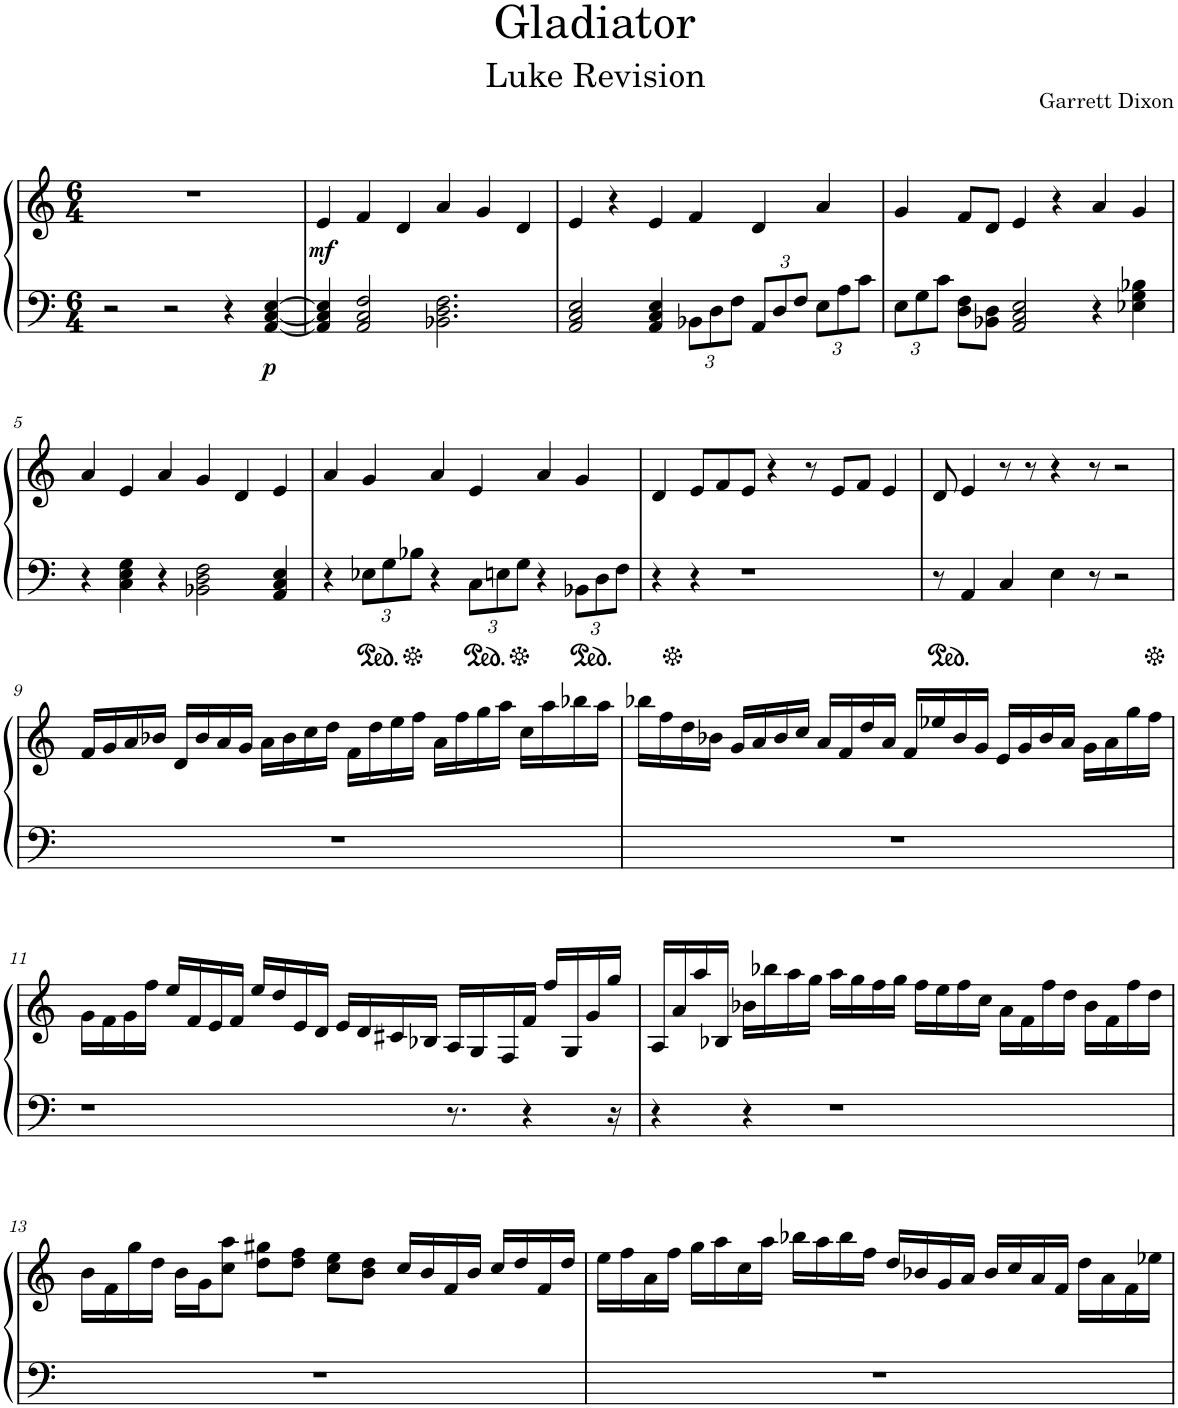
**kern	**kern	**dynam
*part1	*part1	*part1
*staff2	*staff1	*staff1/2
*I"Piano	*	*
*I'Pno.	*	*
*clefF4	*clefG2	*
*k[]	*k[]	*
*M6/4	*M6/4	*
=1	=1	=1
2r	1.r	.
2r	.	.
4r	.	.
!	!	!LO:DY:b=2
[4AA/ [4C/ [4E/	.	p
=2	=2	=2
!	!	!LO:DY:b
4AA/] 4C/] 4E/]	4e/	mf
2AA/ 2C/ 2F/	4f/	.
.	4d/	.
2.BB-X\ 2.D\ 2.F\	4a/	.
.	4g/	.
.	4d/	.
=3	=3	=3
2AA/ 2C/ 2E/	4e/	.
.	4r	.
4AA/ 4C/ 4E/	4e/	.
*Xbrackettup	*	*
12BB-X\L	4f/	.
12D\	.	.
12F\J	.	.
12AA/L	4d/	.
12D/	.	.
12F/J	.	.
12E\L	4a/	.
12A\	.	.
12c\J	.	.
=4	=4	=4
12E\L	4g/	.
12G\	.	.
12c\J	.	.
8D\ 8F\L	8f/L	.
8BB-X\ 8D\J	8d/J	.
2AA/ 2C/ 2E/	4e/	.
.	4r	.
4r	4a/	.
4E-X\ 4G\ 4B-X\	4g/	.
!!LO:LB:g=z
=5	=5	=5
4r	4a/	.
4C\ 4E\ 4G\	4e/	.
4r	4a/	.
2BB-X\ 2D\ 2F\	4g/	.
.	4d/	.
4AA/ 4C/ 4E/	4e/	.
=6	=6	=6
4r	4a/	.
12E-X\L	4g/	.
12G\	.	.
12B-X\J	.	.
4r	4a/	.
12C\L	4e/	.
12En\	.	.
12G\J	.	.
4r	4a/	.
12BB-X\L	4g/	.
12D\	.	.
12F\J	.	.
=7	=7	=7
4r	4d/	.
4r	8e/L	.
.	8f/	.
1r	8e/J	.
.	4r	.
.	8r	.
.	8e/L	.
.	8f/J	.
.	4e/	.
=8	=8	=8
8r	8d/	.
4AA/	4e/	.
4C/	8r	.
.	8r	.
4E\	4r	.
8r	8r	.
2r	2r	.
!!LO:LB:g=z
=9	=9	=9
1.r	16f/LL	.
.	16g/	.
.	16a/	.
.	16b-X/JJ	.
.	16d/LL	.
.	16b-/	.
.	16a/	.
.	16g/JJ	.
.	16a\LL	.
.	16b-\	.
.	16cc\	.
.	16dd\JJ	.
.	16f\LL	.
.	16dd\	.
.	16ee\	.
.	16ff\JJ	.
.	16a\LL	.
.	16ff\	.
.	16gg\	.
.	16aa\JJ	.
.	16cc\LL	.
.	16aa\	.
.	16bb-X\	.
.	16aa\JJ	.
=10	=10	=10
1.r	16bb-X\LL	.
.	16ff\	.
.	16dd\	.
.	16b-X\JJ	.
.	16g/LL	.
.	16a/	.
.	16b-/	.
.	16cc/JJ	.
.	16a/LL	.
.	16f/	.
.	16dd/	.
.	16a/JJ	.
.	16f/LL	.
.	16ee-X/	.
.	16b-/	.
.	16g/JJ	.
.	16e/LL	.
.	16g/	.
.	16b-/	.
.	16a/JJ	.
.	16g\LL	.
.	16a\	.
.	16gg\	.
.	16ff\JJ	.
!!LO:LB:g=z
=11	=11	=11
1r	16g\LL	.
.	16f\	.
.	16g\	.
.	16ff\JJ	.
.	16ee/LL	.
.	16f/	.
.	16e/	.
.	16f/JJ	.
.	16ee/LL	.
.	16dd/	.
.	16e/	.
.	16d/JJ	.
.	16e/LL	.
.	16d/	.
.	16c#X/	.
.	16B-X/JJ	.
8.r	16A/LL	.
.	16G/	.
.	16F/	.
4r	16f/JJ	.
.	16ff/LL	.
.	16G/	.
.	16g/	.
16r	16gg/JJ	.
=12	=12	=12
4r	16A/LL	.
.	16a/	.
.	16aa/	.
.	16B-X/JJ	.
4r	16b-X\LL	.
.	16bb-X\	.
.	16aa\	.
.	16gg\JJ	.
1r	16aa\LL	.
.	16gg\	.
.	16ff\	.
.	16gg\JJ	.
.	16ff\LL	.
.	16ee\	.
.	16ff\	.
.	16cc\JJ	.
.	16a\LL	.
.	16f\	.
.	16ff\	.
.	16dd\JJ	.
.	16b-\LL	.
.	16f\	.
.	16ff\	.
.	16dd\JJ	.
!!LO:LB:g=z
=13	=13	=13
1.r	16b\LL	.
.	16f\	.
.	16gg\	.
.	16dd\JJ	.
.	16b\LL	.
.	16g\J	.
.	8cc\ 8aa\J	.
.	8dd\ 8gg#X\L	.
.	8dd\ 8ff\J	.
.	8cc\ 8ee\L	.
.	8b\ 8dd\J	.
.	16cc/LL	.
.	16b/	.
.	16f/	.
.	16b/JJ	.
.	16cc/LL	.
.	16dd/	.
.	16f/	.
.	16dd/JJ	.
=14	=14	=14
1.r	16ee\LL	.
.	16ff\	.
.	16a\	.
.	16ff\JJ	.
.	16gg\LL	.
.	16aa\	.
.	16cc\	.
.	16aa\JJ	.
.	16bb-X\LL	.
.	16aa\	.
.	16bb-\	.
.	16ff\JJ	.
.	16dd/LL	.
.	16b-X/	.
.	16g/	.
.	16a/JJ	.
.	16b-/LL	.
.	16cc/	.
.	16a/	.
.	16f/JJ	.
.	16dd\LL	.
.	16a\	.
.	16f\	.
.	16ee-X\JJ	.
=	=	=
*-	*-	*-
